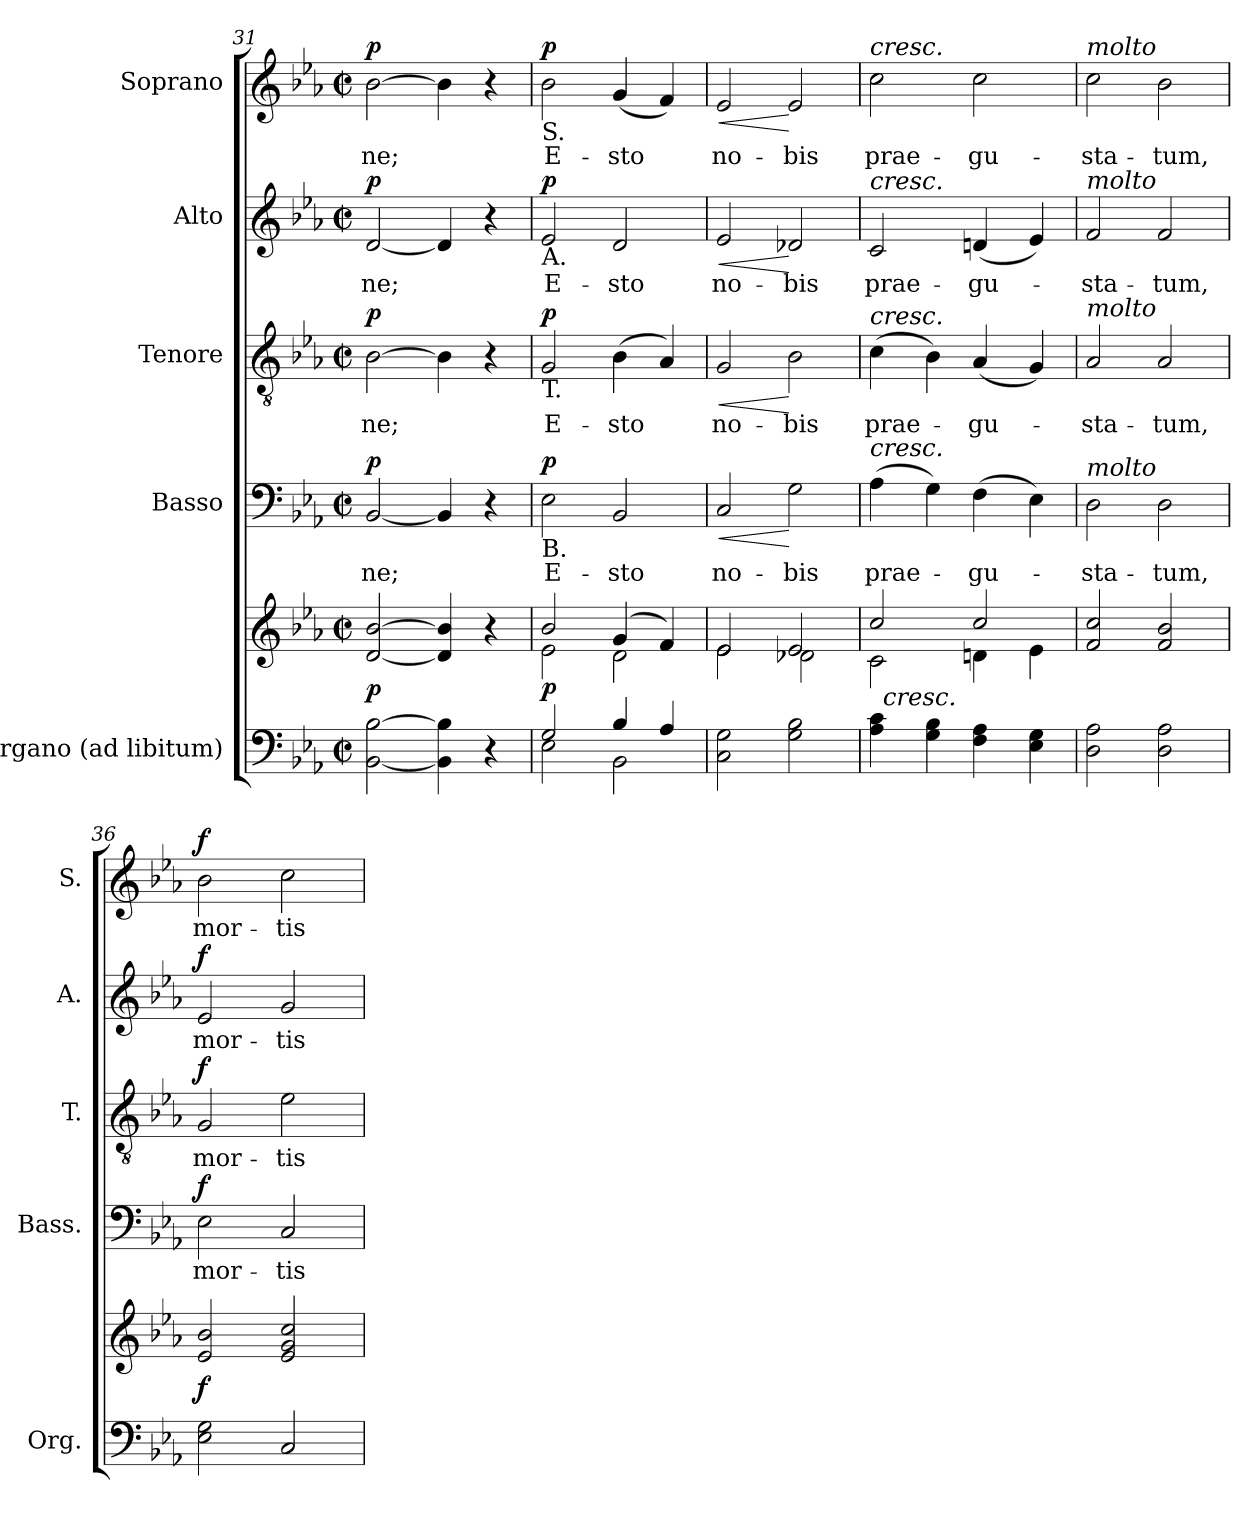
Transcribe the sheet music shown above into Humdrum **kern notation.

**kern	**kern	**dynam	**kern	**text	**dynam	**kern	**text	**dynam	**kern	**text	**dynam	**kern	**text	**dynam
*part5	*part5	*part5	*part4	*part4	*part4	*part3	*part3	*part3	*part2	*part2	*part2	*part1	*part1	*part1
*staff6	*staff5	*staff5/6	*staff4	*staff4	*staff4	*staff3	*staff3	*staff3	*staff2	*staff2	*staff2	*staff1	*staff1	*staff1
*I"Organo (ad libitum)	*	*	*I"Basso	*	*	*I"Tenore	*	*	*I"Alto	*	*	*I"Soprano	*	*
*I'Org.	*	*	*I'Bass.	*	*	*I'T.	*	*	*I'A.	*	*	*I'S.	*	*
*clefF4	*clefG2	*	*clefF4	*	*	*clefGv2	*	*	*clefG2	*	*	*clefG2	*	*
*	*	*	*	*	*	*ITrd7c12	*	*	*	*	*	*	*	*
*k[b-e-a-]	*k[b-e-a-]	*	*k[b-e-a-]	*	*	*k[b-e-a-]	*	*	*k[b-e-a-]	*	*	*k[b-e-a-]	*	*
*E-:	*E-:	*	*E-:	*	*	*E-:	*	*	*E-:	*	*	*E-:	*	*
*M2/2	*M2/2	*	*M2/2	*	*	*M2/2	*	*	*M2/2	*	*	*M2/2	*	*
*met(c|)	*met(c|)	*	*met(c|)	*	*	*met(c|)	*	*	*met(c|)	*	*	*met(c|)	*	*
=31	=31	=31	=31	=31	=31	=31	=31	=31	=31	=31	=31	=31	=31	=31
!	!	!	!	!LO:LY:b:color=#000000	!	!	!	!	!	!	!	!	!	!
!	!	!	!	!	!	!	!LO:LY:b:color=#000000	!	!	!	!	!	!	!
!	!	!	!	!	!	!	!	!	!	!LO:LY:b:color=#000000	!	!	!	!
!	!	!	!	!	!	!	!	!	!	!	!	!	!LO:LY:b:color=#000000	!
[<2BB-i\ [>2B-i	[<2di/ [>2b-i	p	[<2BB-i/	-ne;	p	[>2BB-i\	-ne;	p	[<2di/	-ne;	p	[>2b-i\	-ne;	p
4BB-i\] 4B-i]	4di/] 4b-i]	.	4BB-i/]	.	.	4BB-i\]	.	.	4di/]	.	.	4b-i\]	.	.
4r	4r	.	4r	.	.	4r	.	.	4r	.	.	4r	.	.
!!LO:PB:g=z
=32	=32	=32	=32	=32	=32	=32	=32	=32	=32	=32	=32	=32	=32	=32
*^	*^	*	*	*	*	*	*	*	*	*	*	*	*	*
!	!	!	!	!	!	!LO:LY:b:color=#000000	!	!	!	!	!	!	!	!	!	!
!	!	!	!	!	!	!	!	!	!LO:LY:b:color=#000000	!	!	!	!	!	!	!
!	!	!	!	!	!	!	!	!	!	!	!	!LO:LY:b:color=#000000	!	!	!	!
!	!	!	!	!	!	!	!	!	!	!	!	!	!	!LO:TX:b:t=S.	!	!
!	!	!	!	!	!	!	!	!	!	!	!LO:TX:b:t=A.	!	!	!	!	!
!	!	!	!	!	!	!	!	!LO:TX:b:t=T.	!	!	!	!	!	!	!	!
!	!	!	!	!	!LO:TX:b:t=B.	!	!	!	!	!	!	!	!	!	!	!
!	!	!	!	!	!	!	!	!	!	!	!	!	!	!	!LO:LY:b:color=#000000	!
2Gi/	2E-i\	2b-i/	2e-i\	p	2E-i\	E-	p	2GGi/	E-	p	2e-i/	E-	p	2b-i\	E-	p
!	!	!	!	!	!	!LO:LY:b:color=#000000	!	!	!	!	!	!	!	!	!	!
!	!	!	!	!	!	!	!	!	!LO:LY:b:color=#000000	!	!	!	!	!	!	!
!	!	!	!	!	!	!	!	!	!	!	!	!LO:LY:b:color=#000000	!	!	!	!
!	!	!	!	!	!	!	!	!	!	!	!	!	!	!	!LO:LY:b:color=#000000	!
4B-i/	2BB-i\	(4gi/	2di\	.	2BB-i/	-sto	.	(4BB-i\	-sto	.	2di/	-sto	.	(4gi/	-sto	.
4A-i/	.	4fi/)	.	.	.	.	.	4AA-i/)	.	.	.	.	.	4fi/)	.	.
*v	*v	*	*	*	*	*	*	*	*	*	*	*	*	*	*	*
=33	=33	=33	=33	=33	=33	=33	=33	=33	=33	=33	=33	=33	=33	=33	=33
!	!	!	!	!	!LO:LY:b:color=#000000	!LO:HP:b	!	!	!	!	!	!	!	!	!
!	!	!	!	!	!	!	!	!LO:LY:b:color=#000000	!LO:HP:b	!	!	!	!	!	!
!	!	!	!	!	!	!	!	!	!	!	!LO:LY:b:color=#000000	!LO:HP:b	!	!	!
!	!	!	!	!	!	!	!	!	!	!	!	!	!	!LO:LY:b:color=#000000	!LO:HP:b
2Ci\ 2Gi	2e-i/	2e-i\	.	2Ci/	no-	<	2GGi/	no-	<	2e-i/	no-	<	2e-i/	no-	<
!	!	!	!	!	!LO:LY:b:color=#000000	!	!	!	!	!	!	!	!	!	!
!	!	!	!	!	!	!	!	!LO:LY:b:color=#000000	!	!	!	!	!	!	!
!	!	!	!	!	!	!	!	!	!	!	!LO:LY:b:color=#000000	!	!	!	!
!	!	!	!	!	!	!	!	!	!	!	!	!	!	!LO:LY:b:color=#000000	!
2Gi\ 2B-i	2e-i/	2d-Xi\	[ [	2Gi\	-bis	[	2BB-i\	-bis	[	2d-Xi/	-bis	[	2e-i/	-bis	[
=34	=34	=34	=34	=34	=34	=34	=34	=34	=34	=34	=34	=34	=34	=34	=34
!	!	!	!	!	!LO:LY:b:color=#000000	!	!	!	!	!	!	!	!	!	!
!	!	!	!	!	!	!	!	!LO:LY:b:color=#000000	!	!	!	!	!	!	!
!	!	!	!	!	!	!	!	!	!	!	!LO:LY:b:color=#000000	!	!	!	!
!	!	!	!	!	!	!	!	!	!	!	!	!	!LO:TX:a:i:t=cresc.	!	!
!	!	!	!	!	!	!	!	!	!	!LO:TX:a:i:t=cresc.	!	!	!	!	!
!	!	!	!	!	!	!	!LO:TX:a:i:t=cresc.	!	!	!	!	!	!	!	!
!	!	!	!	!LO:TX:a:i:t=cresc.	!	!	!	!	!	!	!	!	!	!	!
!	!	!	!	!	!	!	!	!	!	!	!	!	!	!LO:LY:b:color=#000000	!
*^	*	*	*	*	*	*	*	*	*	*	*	*	*	*	*
4A-i\ 4ci	32ryy	2cci/	2ci\	.	(4A-i\	prae-	.	(4Ci\	prae-	.	2ci/	prae-	.	2cci\	prae-	.
!	!LO:TX:a:i:t=cresc.	!	!	!	!	!	!	!	!	!	!	!	!	!	!	!
.	2ryy	.	.	.	.	.	.	.	.	.	.	.	.	.	.	.
4Gi\ 4B-i	.	.	.	.	4Gi\)	.	.	4BB-i\)	.	.	.	.	.	.	.	.
!	!	!	!	!	!	!LO:LY:b:color=#000000	!	!	!	!	!	!	!	!	!	!
!	!	!	!	!	!	!	!	!	!LO:LY:b:color=#000000	!	!	!	!	!	!	!
!	!	!	!	!	!	!	!	!	!	!	!	!LO:LY:b:color=#000000	!	!	!	!
!	!	!	!	!	!	!	!	!	!	!	!	!	!	!	!LO:LY:b:color=#000000	!
4Fi\ 4A-i	.	2cci/	4dni\	.	(4Fi\	-gu-	.	(4AA-i/	-gu-	.	(4dni/	-gu-	.	2cci\	-gu-	.
.	4...ryy	.	.	.	.	.	.	.	.	.	.	.	.	.	.	.
4E-i\ 4Gi	.	.	4e-i\	.	4E-i\)	.	.	4GGi/)	.	.	4e-i/)	.	.	.	.	.
*v	*v	*	*	*	*	*	*	*	*	*	*	*	*	*	*	*
*	*v	*v	*	*	*	*	*	*	*	*	*	*	*	*	*
=35	=35	=35	=35	=35	=35	=35	=35	=35	=35	=35	=35	=35	=35	=35
*^	*^	*	*	*	*	*	*	*	*	*	*	*	*	*
!	!	!	!	!	!	!LO:LY:b:color=#000000	!	!	!	!	!	!	!	!	!	!
*v	*v	*	*	*	*	*	*	*	*	*	*	*	*	*	*	*
*	*v	*v	*	*	*	*	*	*	*	*	*	*	*	*	*
*^	*^	*	*	*	*	*	*	*	*	*	*	*	*	*
!	!	!	!	!	!	!	!	!	!LO:LY:b:color=#000000	!	!	!	!	!	!	!
*v	*v	*	*	*	*	*	*	*	*	*	*	*	*	*	*	*
*	*v	*v	*	*	*	*	*	*	*	*	*	*	*	*	*
*^	*^	*	*	*	*	*	*	*	*	*	*	*	*	*
!	!	!	!	!	!	!	!	!	!	!	!	!LO:LY:b:color=#000000	!	!	!	!
*v	*v	*	*	*	*	*	*	*	*	*	*	*	*	*	*	*
*	*v	*v	*	*	*	*	*	*	*	*	*	*	*	*	*
*^	*^	*	*	*	*	*	*	*	*	*	*	*	*	*
!	!	!	!	!	!	!	!	!	!	!	!	!	!	!LO:TX:a:i:t=molto	!	!
!	!	!	!	!	!	!	!	!	!	!	!LO:TX:a:i:t=molto	!	!	!	!	!
!	!	!	!	!	!	!	!	!LO:TX:a:i:t=molto	!	!	!	!	!	!	!	!
!	!	!	!	!	!LO:TX:a:i:t=molto	!	!	!	!	!	!	!	!	!	!	!
!LO:TX:a:i:t=molto	!	!	!	!	!	!	!	!	!	!	!	!	!	!	!	!
!	!	!	!	!	!	!	!	!	!	!	!	!	!	!	!LO:LY:b:color=#000000	!
*v	*v	*	*	*	*	*	*	*	*	*	*	*	*	*	*	*
*	*v	*v	*	*	*	*	*	*	*	*	*	*	*	*	*
2Di\ 2A-i	2fi/ 2cci	.	2Di\	-sta-	.	2AA-i/	-sta-	.	2fi/	-sta-	.	2cci\	-sta-	.
!	!	!	!	!LO:LY:b:color=#000000	!	!	!	!	!	!	!	!	!	!
!	!	!	!	!	!	!	!LO:LY:b:color=#000000	!	!	!	!	!	!	!
!	!	!	!	!	!	!	!	!	!	!LO:LY:b:color=#000000	!	!	!	!
!	!	!	!	!	!	!	!	!	!	!	!	!	!LO:LY:b:color=#000000	!
2Di\ 2A-i	2fi/ 2b-i	.	2Di\	-tum,	.	2AA-i/	-tum,	.	2fi/	-tum,	.	2b-i\	-tum,	.
=36	=36	=36	=36	=36	=36	=36	=36	=36	=36	=36	=36	=36	=36	=36
!	!	!	!	!LO:LY:b:color=#000000	!	!	!	!	!	!	!	!	!	!
!	!	!	!	!	!	!	!LO:LY:b:color=#000000	!	!	!	!	!	!	!
!	!	!	!	!	!	!	!	!	!	!LO:LY:b:color=#000000	!	!	!	!
!	!	!	!	!	!	!	!	!	!	!	!	!	!LO:LY:b:color=#000000	!
2E-i\ 2Gi	2e-i/ 2b-i	f	2E-i\	mor-	f	2GGi/	mor-	f	2e-i/	mor-	f	2b-i\	mor-	f
!	!	!	!	!LO:LY:b:color=#000000	!	!	!	!	!	!	!	!	!	!
!	!	!	!	!	!	!	!LO:LY:b:color=#000000	!	!	!	!	!	!	!
!	!	!	!	!	!	!	!	!	!	!LO:LY:b:color=#000000	!	!	!	!
!	!	!	!	!	!	!	!	!	!	!	!	!	!LO:LY:b:color=#000000	!
2Ci/	2e-i/ 2gi 2cci	.	2Ci/	-tis	.	2E-i\	-tis	.	2gi/	-tis	.	2cci\	-tis	.
=	=	=	=	=	=	=	=	=	=	=	=	=	=	=
*-	*-	*-	*-	*-	*-	*-	*-	*-	*-	*-	*-	*-	*-	*-
